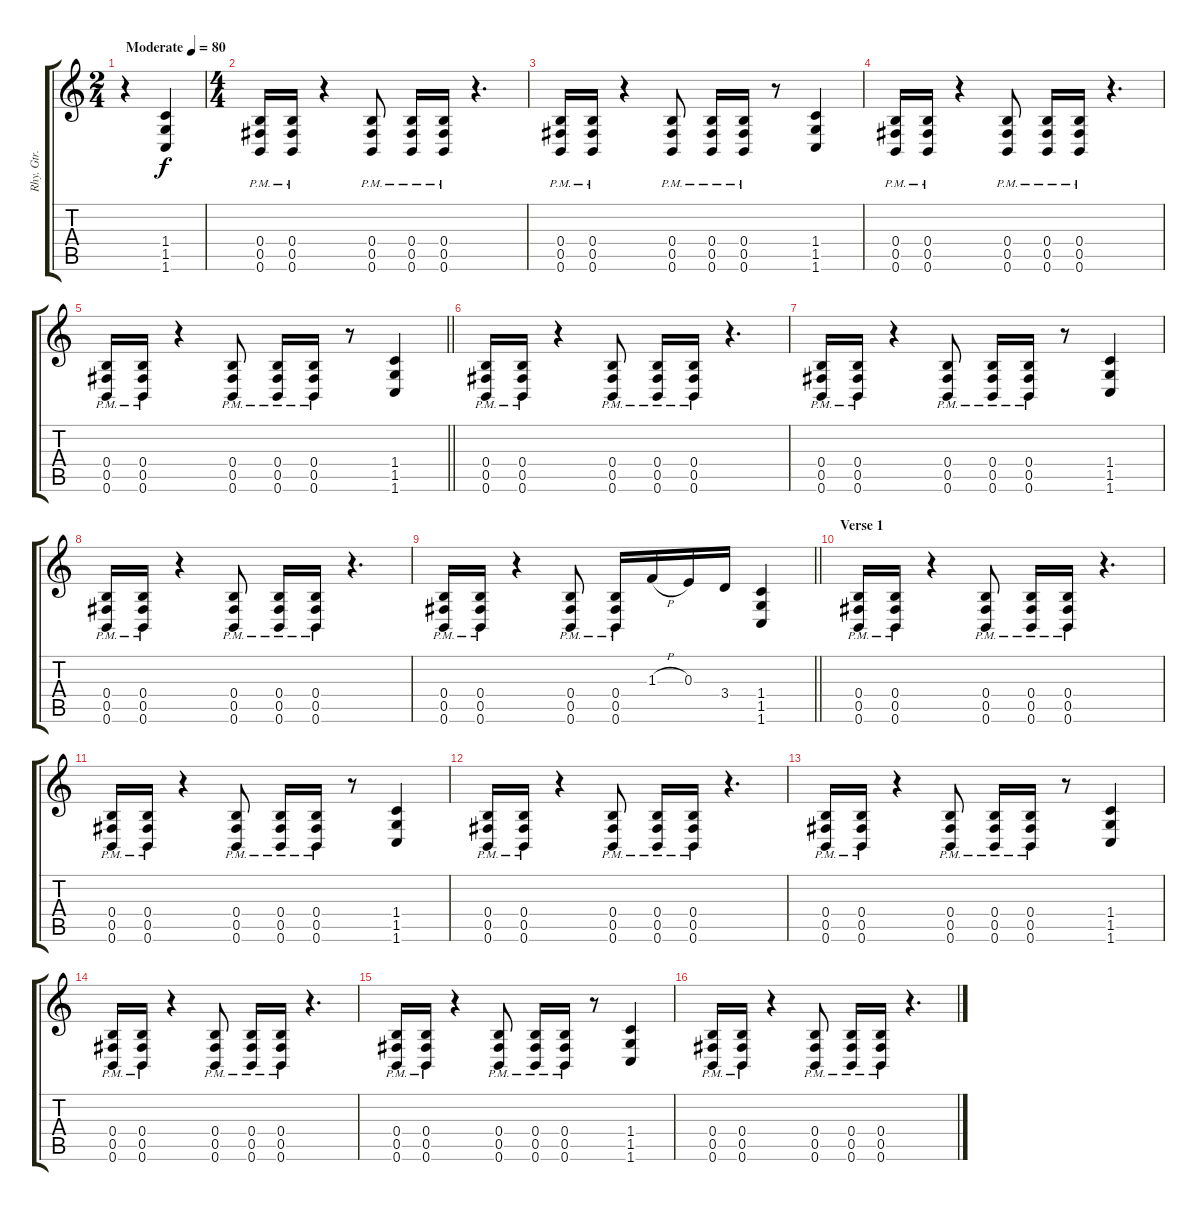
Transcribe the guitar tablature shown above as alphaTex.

\track ("Rhy. Gtr. 2" "Rhy. Gtr. ") {instrument distortionguitar}
\staff {score tabs}
\tuning (Db4 Ab3 E3 B2 Gb2 B1) {hide}
\ts (2 4)
\tempo (80 "Moderate")
\clef g2
\ks c
r.4{dy f instrument distortionguitar} (1.4 1.5 1.6).4 |
\ts (4 4)
(0.4{pm} 0.5{pm} 0.6{pm}).16 (0.4{pm} 0.5{pm} 0.6{pm}).16 r.4 (0.4{pm} 0.5{pm} 0.6{pm}).8 (0.4{pm} 0.5{pm} 0.6{pm}).16 (0.4{pm} 0.5{pm} 0.6{pm}).16 r.4{d} |
(0.4{pm} 0.5{pm} 0.6{pm}).16 (0.4{pm} 0.5{pm} 0.6{pm}).16 r.4 (0.4{pm} 0.5{pm} 0.6{pm}).8 (0.4{pm} 0.5{pm} 0.6{pm}).16 (0.4{pm} 0.5{pm} 0.6{pm}).16 r.8 (1.4 1.5 1.6).4 |
(0.4{pm} 0.5{pm} 0.6{pm}).16 (0.4{pm} 0.5{pm} 0.6{pm}).16 r.4 (0.4{pm} 0.5{pm} 0.6{pm}).8 (0.4{pm} 0.5{pm} 0.6{pm}).16 (0.4{pm} 0.5{pm} 0.6{pm}).16 r.4{d} |
\barLineRight lightlight
(0.4{pm} 0.5{pm} 0.6{pm}).16 (0.4{pm} 0.5{pm} 0.6{pm}).16 r.4 (0.4{pm} 0.5{pm} 0.6{pm}).8 (0.4{pm} 0.5{pm} 0.6{pm}).16 (0.4{pm} 0.5{pm} 0.6{pm}).16 r.8 (1.4 1.5 1.6).4 |
\section ("" "")
(0.4{pm} 0.5{pm} 0.6{pm}).16 (0.4{pm} 0.5{pm} 0.6{pm}).16 r.4 (0.4{pm} 0.5{pm} 0.6{pm}).8 (0.4{pm} 0.5{pm} 0.6{pm}).16 (0.4{pm} 0.5{pm} 0.6{pm}).16 r.4{d} |
(0.4{pm} 0.5{pm} 0.6{pm}).16 (0.4{pm} 0.5{pm} 0.6{pm}).16 r.4 (0.4{pm} 0.5{pm} 0.6{pm}).8 (0.4{pm} 0.5{pm} 0.6{pm}).16 (0.4{pm} 0.5{pm} 0.6{pm}).16 r.8 (1.4 1.5 1.6).4 |
(0.4{pm} 0.5{pm} 0.6{pm}).16 (0.4{pm} 0.5{pm} 0.6{pm}).16 r.4 (0.4{pm} 0.5{pm} 0.6{pm}).8 (0.4{pm} 0.5{pm} 0.6{pm}).16 (0.4{pm} 0.5{pm} 0.6{pm}).16 r.4{d} |
\barLineRight lightlight
(0.4{pm} 0.5{pm} 0.6{pm}).16 (0.4{pm} 0.5{pm} 0.6{pm}).16 r.4 (0.4{pm} 0.5{pm} 0.6{pm}).8 (0.4{pm} 0.5{pm} 0.6{pm}).16 1.3{h}.16 0.3.16 3.4.16 (1.4 1.5 1.6).4 |
\section ("" "Verse 1")
(0.4{pm} 0.5{pm} 0.6{pm}).16 (0.4{pm} 0.5{pm} 0.6{pm}).16 r.4 (0.4{pm} 0.5{pm} 0.6{pm}).8 (0.4{pm} 0.5{pm} 0.6{pm}).16 (0.4{pm} 0.5{pm} 0.6{pm}).16 r.4{d} |
(0.4{pm} 0.5{pm} 0.6{pm}).16 (0.4{pm} 0.5{pm} 0.6{pm}).16 r.4 (0.4{pm} 0.5{pm} 0.6{pm}).8 (0.4{pm} 0.5{pm} 0.6{pm}).16 (0.4{pm} 0.5{pm} 0.6{pm}).16 r.8 (1.4 1.5 1.6).4 |
(0.4{pm} 0.5{pm} 0.6{pm}).16 (0.4{pm} 0.5{pm} 0.6{pm}).16 r.4 (0.4{pm} 0.5{pm} 0.6{pm}).8 (0.4{pm} 0.5{pm} 0.6{pm}).16 (0.4{pm} 0.5{pm} 0.6{pm}).16 r.4{d} |
(0.4{pm} 0.5{pm} 0.6{pm}).16 (0.4{pm} 0.5{pm} 0.6{pm}).16 r.4 (0.4{pm} 0.5{pm} 0.6{pm}).8 (0.4{pm} 0.5{pm} 0.6{pm}).16 (0.4{pm} 0.5{pm} 0.6{pm}).16 r.8 (1.4 1.5 1.6).4 |
(0.4{pm} 0.5{pm} 0.6{pm}).16 (0.4{pm} 0.5{pm} 0.6{pm}).16 r.4 (0.4{pm} 0.5{pm} 0.6{pm}).8 (0.4{pm} 0.5{pm} 0.6{pm}).16 (0.4{pm} 0.5{pm} 0.6{pm}).16 r.4{d} |
(0.4{pm} 0.5{pm} 0.6{pm}).16 (0.4{pm} 0.5{pm} 0.6{pm}).16 r.4 (0.4{pm} 0.5{pm} 0.6{pm}).8 (0.4{pm} 0.5{pm} 0.6{pm}).16 (0.4{pm} 0.5{pm} 0.6{pm}).16 r.8 (1.4 1.5 1.6).4 |
(0.4{pm} 0.5{pm} 0.6{pm}).16 (0.4{pm} 0.5{pm} 0.6{pm}).16 r.4 (0.4{pm} 0.5{pm} 0.6{pm}).8 (0.4{pm} 0.5{pm} 0.6{pm}).16 (0.4{pm} 0.5{pm} 0.6{pm}).16 r.4{d}
